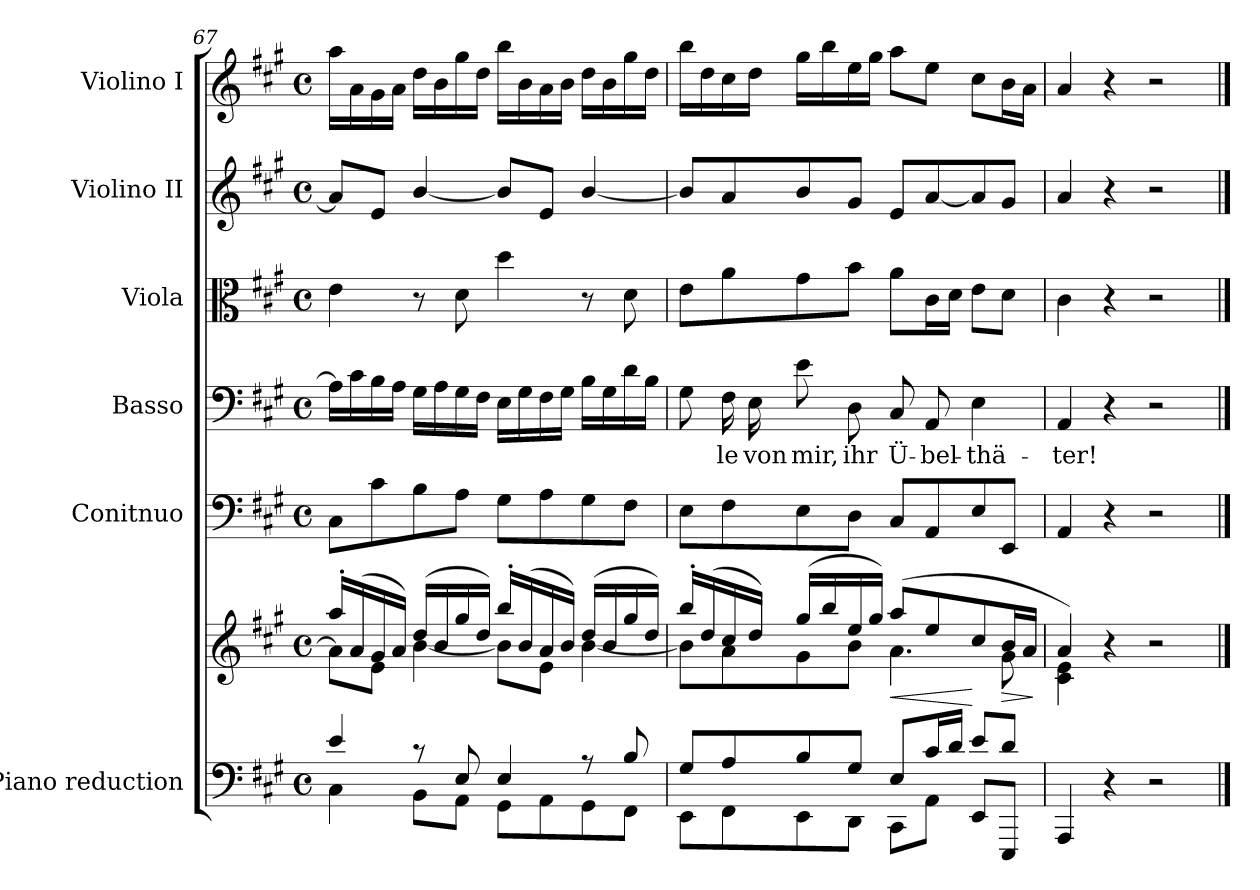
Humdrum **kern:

**kern	**kern	**dynam	**kern	**kern	**text	**kern	**kern	**kern
*part6	*part6	*part6	*part5	*part4	*part4	*part3	*part2	*part1
*staff7	*staff6	*staff6/7	*staff5	*staff4	*staff4	*staff3	*staff2	*staff1
*I"Piano reduction	*	*	*I"Conitnuo	*I"Basso	*	*I"Viola	*I"Violino II	*I"Violino I
*I'Pno	*	*	*	*	*	*	*	*
*clefF4	*clefG2	*	*clefF4	*clefF4	*	*clefC3	*clefG2	*clefG2
*k[f#c#g#]	*k[f#c#g#]	*	*k[f#c#g#]	*k[f#c#g#]	*	*k[f#c#g#]	*k[f#c#g#]	*k[f#c#g#]
*M4/4	*M4/4	*	*M4/4	*M4/4	*	*M4/4	*M4/4	*M4/4
*met(c)	*met(c)	*	*met(c)	*met(c)	*	*met(c)	*met(c)	*met(c)
=67	=67	=67	=67	=67	=67	=67	=67	=67
*^	*^	*	*	*	*	*	*	*
4e/	4C#\	16aa'/LL	8a\L]	.	8C#\L	16A\LL]	.	4e\	8a/L]	16aa\LL
.	.	(16a/	.	.	.	16c#\	.	.	.	16a\
.	.	16g#/	8e\J	.	8c#\	16B\	.	.	8e/J	16g#\
.	.	16a/JJ)	.	.	.	16A\JJ	.	.	.	16a\JJ
8r	8BB\L	(16dd/LL	[4b\	.	8B\	16G#\LL	.	8r	[4b/	16dd\LL
.	.	16b/	.	.	.	16A\	.	.	.	16b\
8E/	8AA\J	16gg#/	.	.	8A\J	16G#\	.	8d\	.	16gg#\
.	.	16dd/JJ)	.	.	.	16F#\JJ	.	.	.	16dd\JJ
4E/	8GG#\L	16bb'/LL	8b\L]	.	8G#\L	16E\LL	.	4dd\	8b/L]	16bb\LL
.	.	(16b/	.	.	.	16G#\	.	.	.	16b\
.	8AA\	16a/	8e\J	.	8A\	16F#\	.	.	8e/J	16a\
.	.	16b/JJ)	.	.	.	16G#\JJ	.	.	.	16b\JJ
8r	8GG#\	(16dd/LL	[4b\	.	8G#\	16B\LL	.	8r	[4b/	16dd\LL
.	.	16b/	.	.	.	16G#\	.	.	.	16b\
8B/	8FF#\J	16gg#/	.	.	8F#\J	16d\	.	8d\	.	16gg#\
.	.	16dd/JJ)	.	.	.	16B\JJ	.	.	.	16dd\JJ
!!LO:LB:g=z
=68	=68	=68	=68	=68	=68	=68	=68	=68	=68	=68
8G#/L	8EE\L	16bb'/LL	8b\L]	.	8E\L	8G#\	.	8e\L	8b/L]	16bb\LL
.	.	(16dd/	.	.	.	.	.	.	.	16dd\
!	!	!	!	!	!	!	!LO:LY:b	!	!	!
8A/	8FF#\	16cc#/	8a\	.	8F#\	16F#\	-le	8a\	8a/	16cc#\
!	!	!	!	!	!	!	!LO:LY:b	!	!	!
.	.	16dd/JJ)	.	.	.	16E\	von	.	.	16dd\JJ
!	!	!	!	!	!	!	!LO:LY:b	!	!	!
8B/	8EE\	(16gg#/LL	8g#\	.	8E\	8e\	mir,	8g#\	8b/	16gg#\LL
.	.	16bb/	.	.	.	.	.	.	.	16bb\
!	!	!	!	!	!	!	!LO:LY:b	!	!	!
8G#/J	8DD\J	16ee/	8b\J	.	8D\J	8D\	ihr	8b\J	8g#/J	16ee\
.	.	16gg#/JJ)	.	.	.	.	.	.	.	16gg#\JJ
!	!	!	!	!LO:HP:b	!	!	!LO:LY:b	!	!	!
8E/L	8CC#\L	(8aa/L	4.a\	<	8C#/L	8C#/	Ü-	8a\L	8e/L	8aa\L
!	!	!	!	!	!	!	!LO:LY:b	!	!	!
16c#/L	8AA\J	8ee/	.	.	8AA/	8AA/	-bel-	16c#\L	[8a/	8ee\J
16d/JJ	.	.	.	.	.	.	.	16d\JJ	.	.
!	!	!	!	!	!	!	!LO:LY:b	!	!	!
8e/L	8EE/L	8cc#/	.	[	8E/	4E\	-thä-	8e\L	8a/]	8cc#\L
!	!	!	!	!LO:HP:b	!	!	!	!	!	!
8d/J	8EEE/J	16b/L	8g#\	>	8EE/J	.	.	8d\J	8g#/J	16b\L
.	.	16a/JJ	.	.	.	.	.	.	.	16a\JJ
*v	*v	*	*	*	*	*	*	*	*	*
*	*v	*v	*	*	*	*	*	*	*
.	.	]	.	.	.	.	.	.
=69	=69	=69	=69	=69	=69	=69	=69	=69
*	*^	*	*	*	*	*	*	*
!	!	!	!	!	!	!LO:LY:b	!	!	!
4AAA/	4a/)	4c#\ 4e\	.	4AA/	4AA/	-ter!	4c#\	4a/	4a/
4r	4r	4ryy	.	4r	4r	.	4r	4r	4r
2r	2r	2ryy	.	2r	2r	.	2r	2r	2r
*	*v	*v	*	*	*	*	*	*	*
==	==	==	==	==	==	==	==	==
*-	*-	*-	*-	*-	*-	*-	*-	*-
